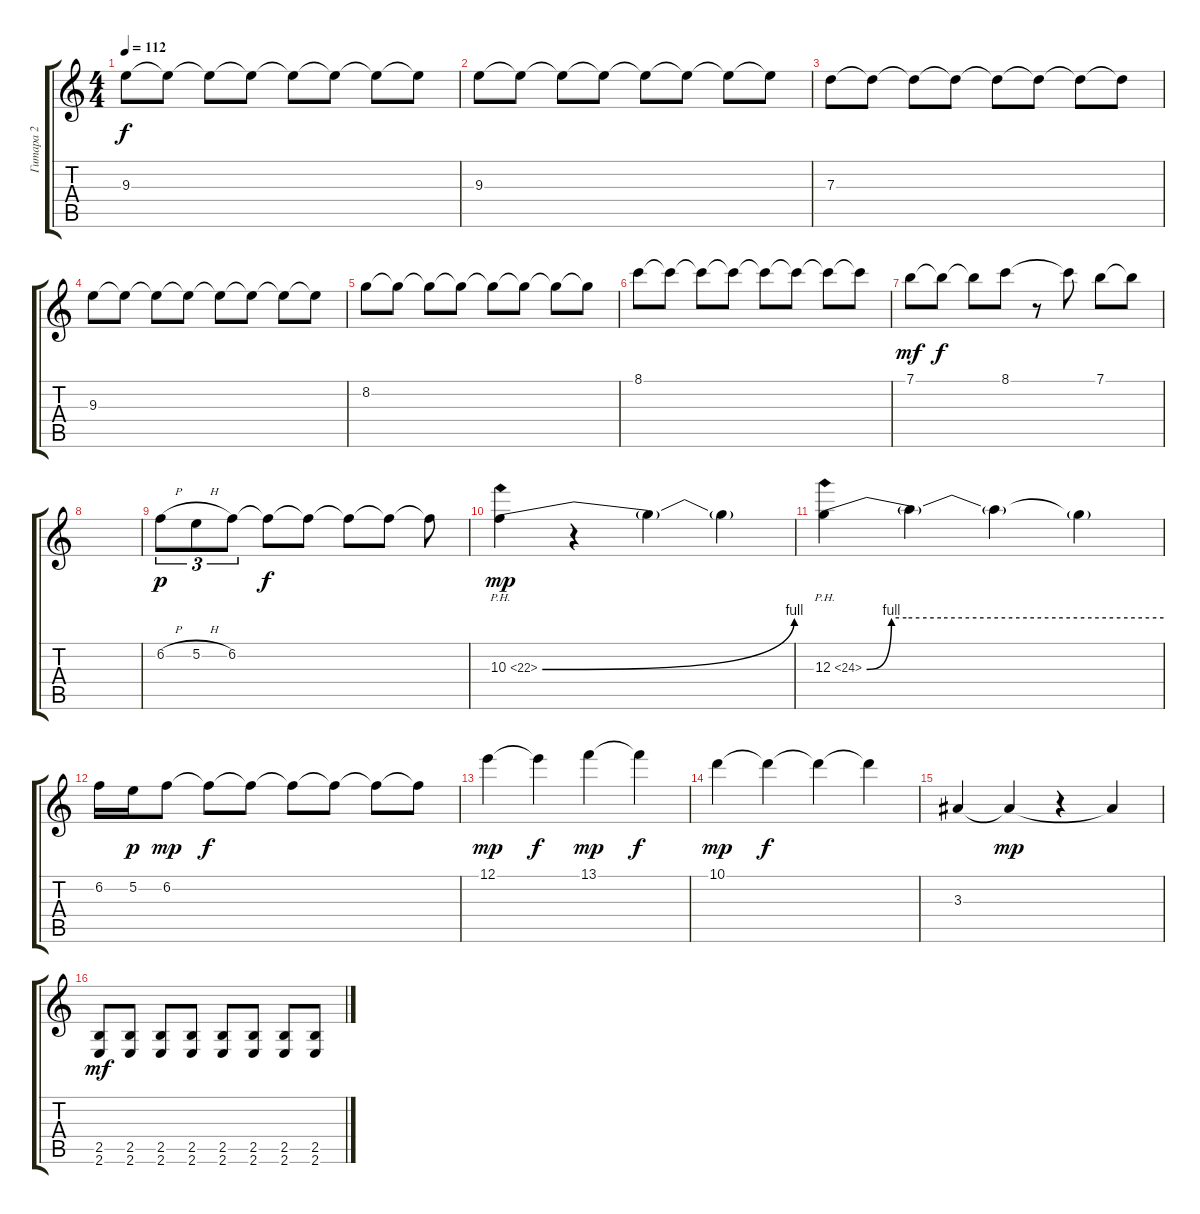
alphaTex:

\track ("Гитара 2" "Гитара 2") {instrument distortionguitar}
\staff {score tabs}
\tuning (E4 B3 G3 D3 A2 D2) {hide}
\ts (4 4)
\tempo 112
\clef g2
\ks c
9.3.8{dy f} 9.3{t}.8 9.3{t}.8 9.3{t}.8 9.3{t}.8 9.3{t}.8 9.3{t}.8 9.3{t}.8 |
9.3.8 9.3{t}.8 9.3{t}.8 9.3{t}.8 9.3{t}.8 9.3{t}.8 9.3{t}.8 9.3{t}.8 |
7.3.8 7.3{t}.8 7.3{t}.8 7.3{t}.8 7.3{t}.8 7.3{t}.8 7.3{t}.8 7.3{t}.8 |
9.3.8 9.3{t}.8 9.3{t}.8 9.3{t}.8 9.3{t}.8 9.3{t}.8 9.3{t}.8 9.3{t}.8 |
8.2.8 8.2{t}.8 8.2{t}.8 8.2{t}.8 8.2{t}.8 8.2{t}.8 8.2{t}.8 8.2{t}.8 |
8.1.8 8.1{t}.8 8.1{t}.8 8.1{t}.8 8.1{t}.8 8.1{t}.8 8.1{t}.8 8.1{t}.8 |
7.1.8{dy mf} 7.1{t}.8{dy f} 7.1{t}.8 8.1.8 r.8 8.1{t}.8 7.1.8 7.1{t}.8 |
|
6.2{h}.8{tu (3 2) dy p} 5.2{h}.8{tu (3 2)} 6.2.8{tu (3 2)} 6.2{t}.8{dy f} 6.2{t}.8 6.2{t}.8 6.2{t}.8 6.2{t}.8 |
10.3{be (bend 0 0 60 4) ph 12}.4{dy mp} r.4 10.3{t}.4 10.3{t}.4 |
12.3{be (custom 0 0 5 4 8 4 15 4 60 4) ph 12}.4 12.3{t}.4 12.3{t}.4 12.3{t}.4 |
6.2.16 5.2.16{dy p} 6.2.8{dy mp} 6.2{t}.8{dy f} 6.2{t}.8 6.2{t}.8 6.2{t}.8 6.2{t}.8 6.2{t}.8 |
12.1.4{dy mp} 12.1{t}.4{dy f} 13.1.4{dy mp} 13.1{t}.4{dy f} |
10.1.4{dy mp} 10.1{t}.4{dy f} 10.1{t}.4 10.1{t}.4 |
3.3.4 3.3{t}.4{dy mp} r.4 3.3{t}.4 |
(2.5 2.6).8{dy mf} (2.5 2.6).8 (2.5 2.6).8 (2.5 2.6).8 (2.5 2.6).8 (2.5 2.6).8 (2.5 2.6).8 (2.5 2.6).8
